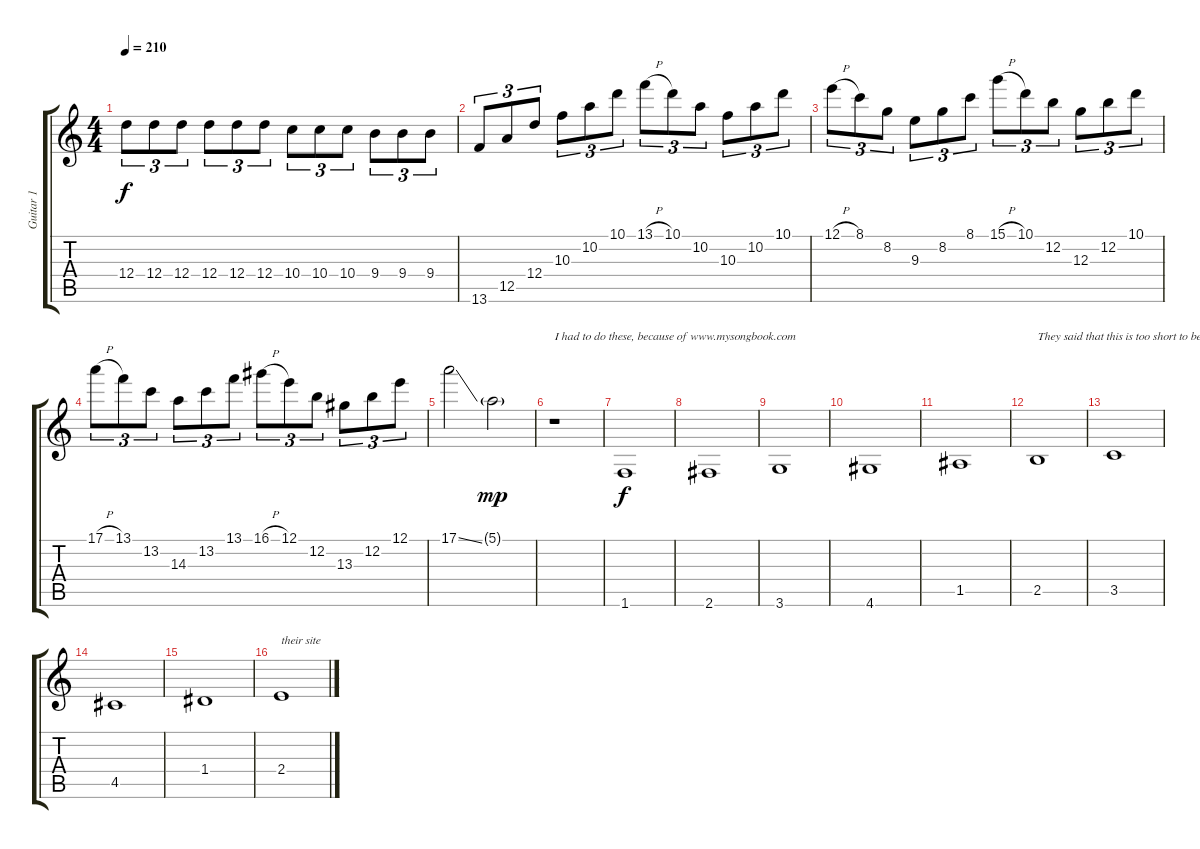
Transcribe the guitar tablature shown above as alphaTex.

\track ("Guitar 1" "Guitar 1") {instrument distortionguitar}
\staff {score tabs}
\tuning (E4 B3 G3 D3 A2 E2) {hide}
\ts (4 4)
\tempo 210
\clef g2
\ks c
12.4.8{tu (3 2) dy f instrument distortionguitar} 12.4.8{tu (3 2)} 12.4.8{tu (3 2)} 12.4.8{tu (3 2)} 12.4.8{tu (3 2)} 12.4.8{tu (3 2)} 10.4.8{tu (3 2)} 10.4.8{tu (3 2)} 10.4.8{tu (3 2)} 9.4.8{tu (3 2)} 9.4.8{tu (3 2)} 9.4.8{tu (3 2)} |
13.6.8{tu (3 2)} 12.5.8{tu (3 2)} 12.4.8{tu (3 2)} 10.3.8{tu (3 2)} 10.2.8{tu (3 2)} 10.1.8{tu (3 2)} 13.1{h}.8{tu (3 2)} 10.1.8{tu (3 2)} 10.2.8{tu (3 2)} 10.3.8{tu (3 2)} 10.2.8{tu (3 2)} 10.1.8{tu (3 2)} |
12.1{h}.8{tu (3 2)} 8.1.8{tu (3 2)} 8.2.8{tu (3 2)} 9.3.8{tu (3 2)} 8.2.8{tu (3 2)} 8.1.8{tu (3 2)} 15.1{h}.8{tu (3 2)} 10.1.8{tu (3 2)} 12.2.8{tu (3 2)} 12.3.8{tu (3 2)} 12.2.8{tu (3 2)} 10.1.8{tu (3 2)} |
17.1{h}.8{tu (3 2)} 13.1.8{tu (3 2)} 13.2.8{tu (3 2)} 14.3.8{tu (3 2)} 13.2.8{tu (3 2)} 13.1.8{tu (3 2)} 16.1{h}.8{tu (3 2)} 12.1.8{tu (3 2)} 12.2.8{tu (3 2)} 13.3.8{tu (3 2)} 12.2.8{tu (3 2)} 12.1.8{tu (3 2)} |
17.1{ss}.2 5.1{g}.2{dy mp volume 0} |
r.1{txt "I had to do these, because of www.mysongbook.com"} |
1.6.1{dy f} |
2.6.1 |
3.6.1 |
4.6.1 |
1.5.1 |
2.5.1{txt "They said that this is too short to be put on"} |
3.5.1 |
4.5.1 |
1.4.1 |
2.4.1{txt "their site"}
